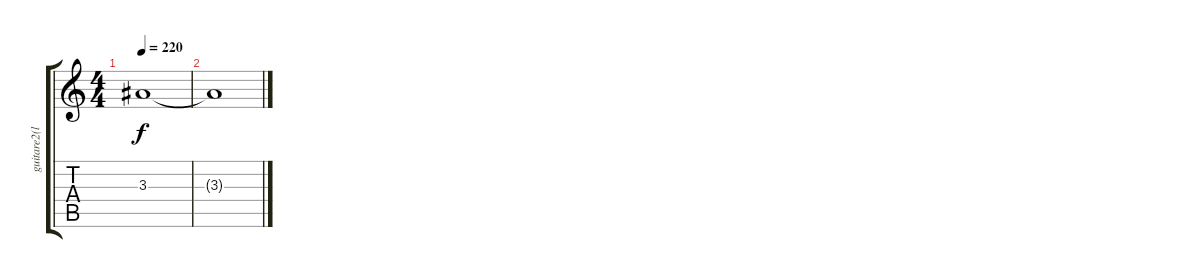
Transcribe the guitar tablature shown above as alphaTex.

\track ("guitare2(lars)" "guitare2(l") {instrument distortionguitar}
\staff {score tabs}
\tuning (E4 B3 G3 D3 A2 E2) {hide}
\ts (4 4)
\tempo 220
\clef g2
\ks c
3.3.1{dy f} |
3.3{t}.1
